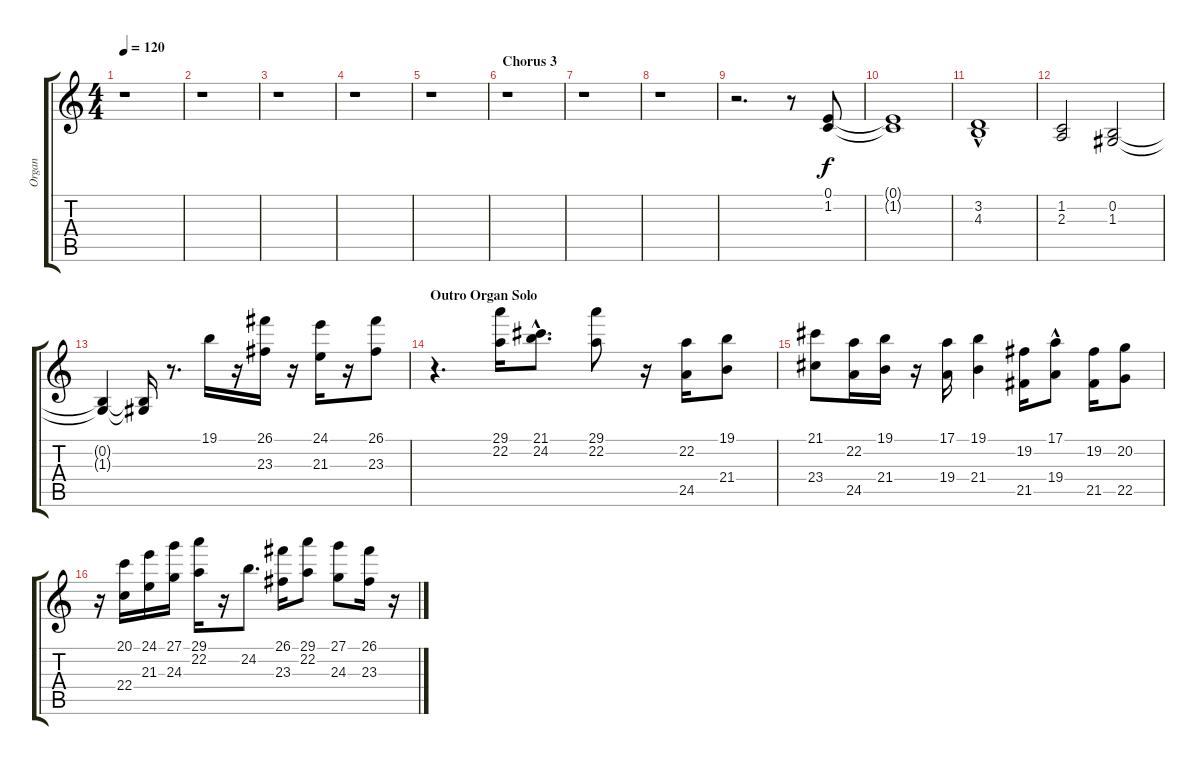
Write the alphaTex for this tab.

\track ("Organ" "Organ") {instrument rockorgan}
\staff {score tabs}
\tuning (E4 B3 G3 D3 A2 E2) {hide}
\ts (4 4)
\tempo 120
\clef g2
\ks c
r.1{dy f} |
r.1 |
r.1 |
r.1 |
r.1 |
\section ("" "Chorus 3")
r.1 |
r.1 |
r.1 |
r.2{d} r.8 (0.1 1.2).8 |
(0.1{t} 1.2{t}).1 |
(3.2 4.3{hac}).1 |
(1.2 2.3).2 (0.2 1.3).2 |
(0.2{t} 1.3{t}).4 (0.2{t} 1.3{t}).16 r.8{d} 19.1.16 r.16 (26.1 23.3).16 r.16 (24.1 21.3).16 r.16 (26.1 23.3).8 |
\section ("" "Outro Organ Solo")
r.4{d} (29.1 22.2).16 (21.1{hac} 24.2).8{d} (29.1 22.2).8 r.16 (22.2 24.5).16 (19.1 21.4).8 |
(21.1 23.4).8 (22.2 24.5).16 (19.1 21.4).16 r.16 (17.1 19.4).16 (19.1 21.4).4 (19.2 21.5).16 (17.1{hac} 19.4{hac}).8 (19.2 21.5).16 (20.2 22.5).8 |
r.16 (20.1 22.4).16 (24.1 21.3).16 (27.1 24.3).16 (29.1 22.2).16 r.16 24.2.8{d} (26.1 23.3).16 (29.1 22.2).8 (27.1 24.3).8 (26.1 23.3).16 r.16
